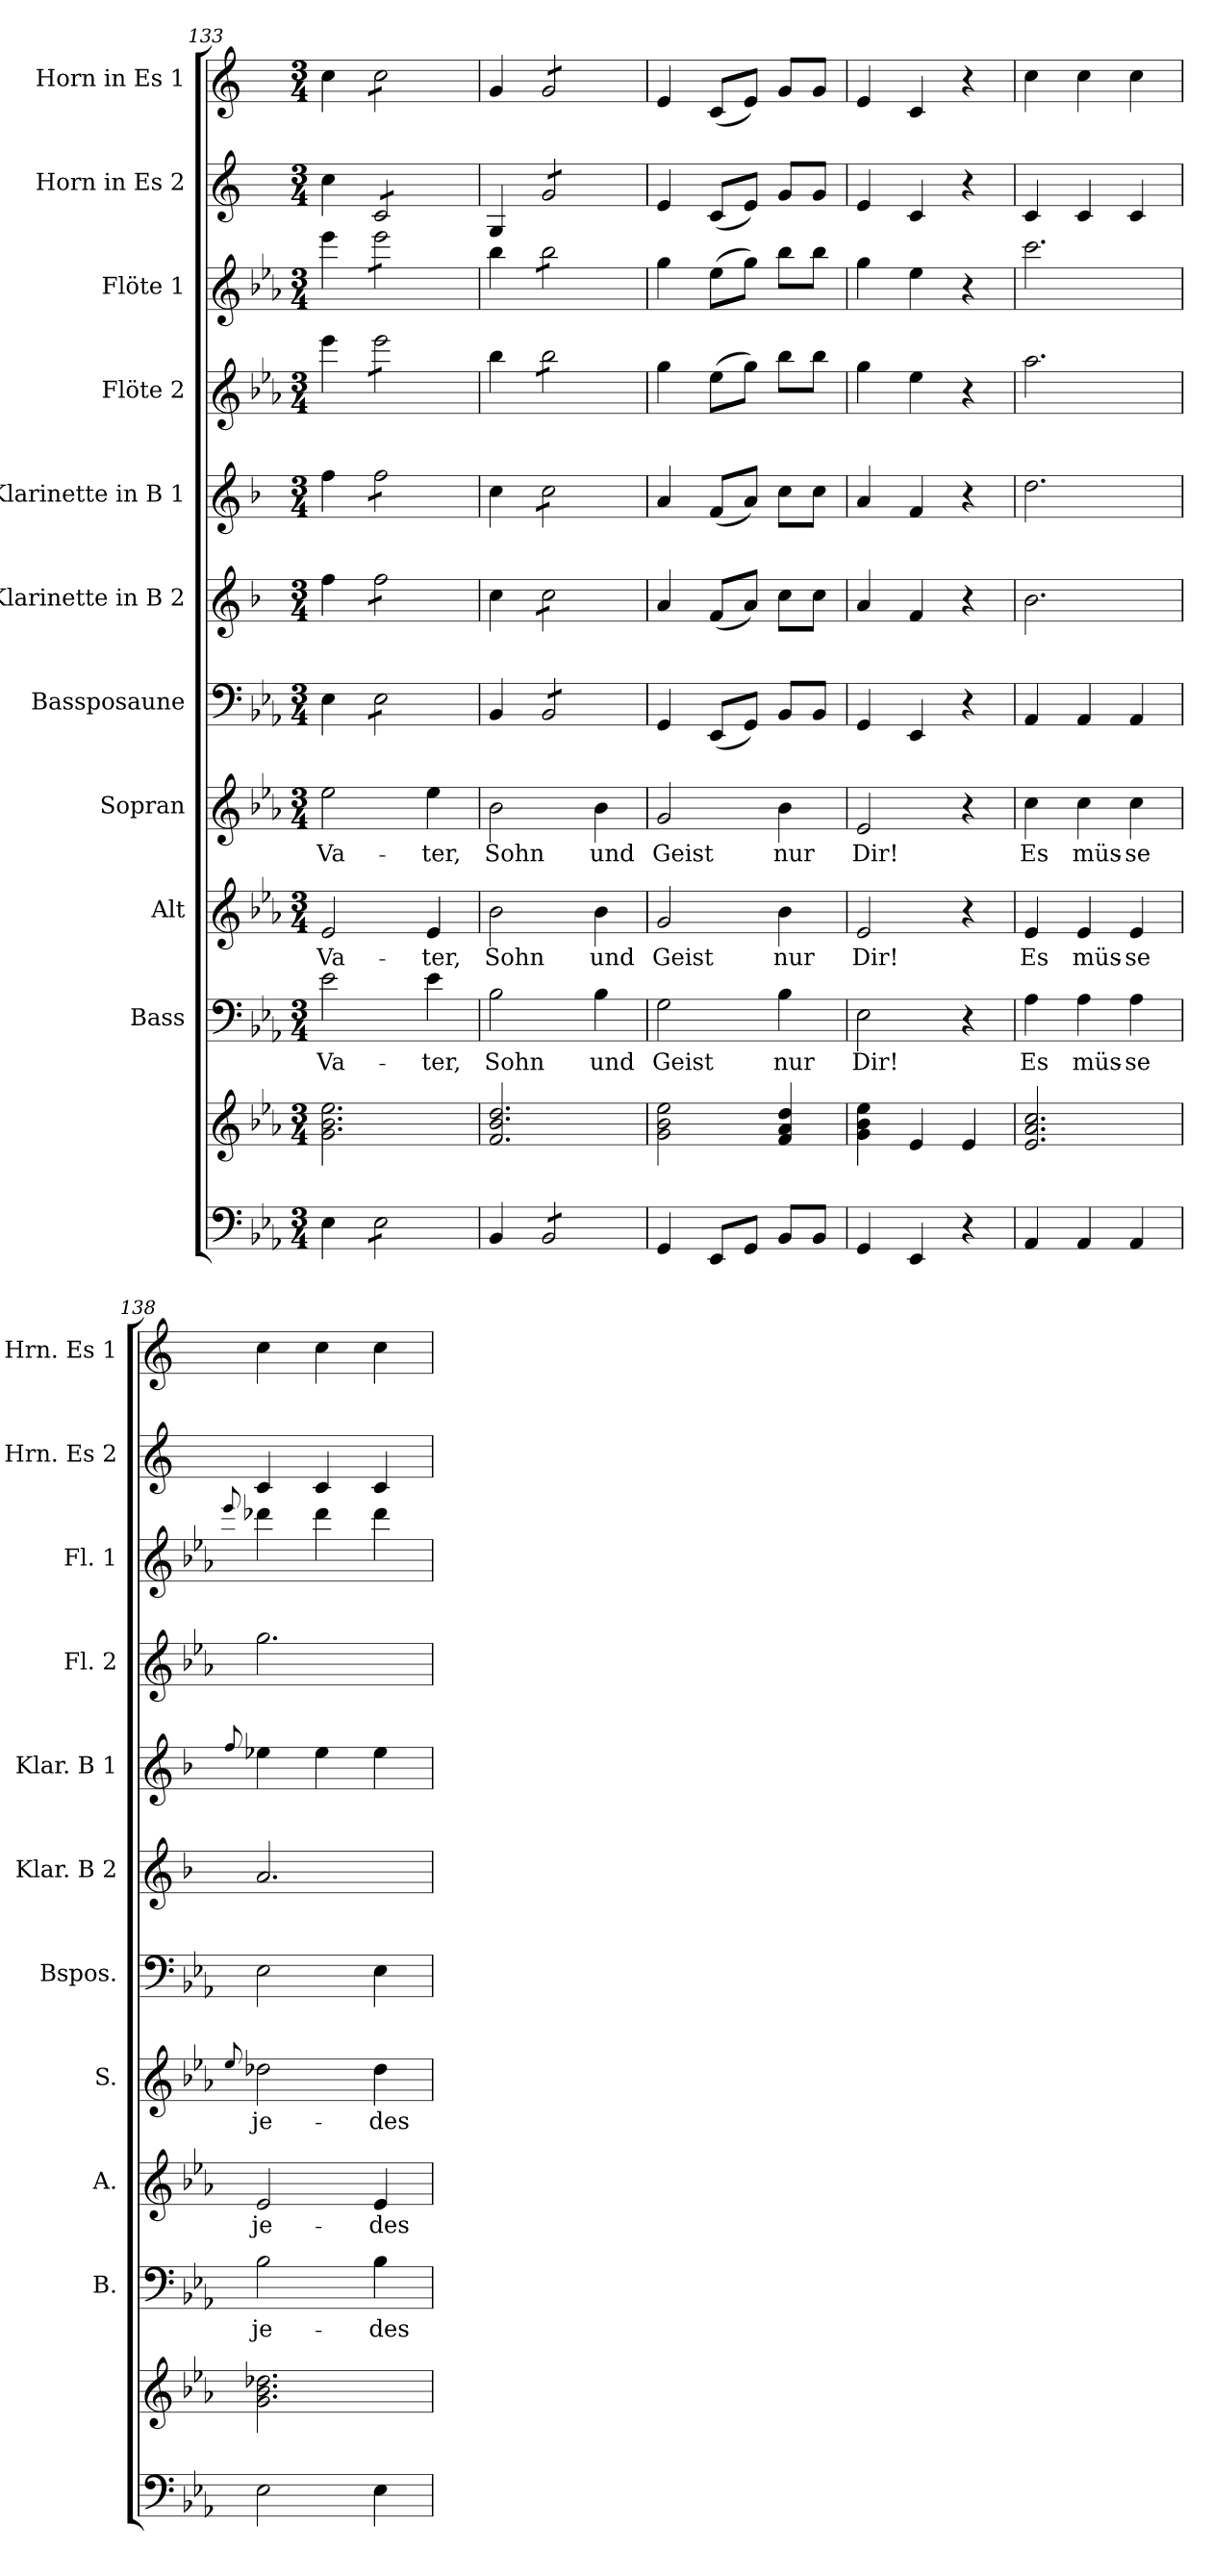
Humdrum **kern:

**kern	**kern	**kern	**text	**kern	**text	**kern	**text	**kern	**kern	**kern	**kern	**kern	**kern	**kern
*part11	*part11	*part10	*part10	*part9	*part9	*part8	*part8	*part7	*part6	*part5	*part4	*part3	*part2	*part1
*staff12	*staff11	*staff10	*staff10	*staff9	*staff9	*staff8	*staff8	*staff7	*staff6	*staff5	*staff4	*staff3	*staff2	*staff1
*	*	*I"Bass	*	*I"Alt	*	*I"Sopran	*	*I"Bassposaune	*I"Klarinette in B 2	*I"Klarinette in B 1	*I"Flöte 2	*I"Flöte 1	*I"Horn in Es 2	*I"Horn in Es 1
*	*	*I'B.	*	*I'A.	*	*I'S.	*	*I'Bspos.	*I'Klar. B 2	*I'Klar. B 1	*I'Fl. 2	*I'Fl. 1	*I'Hrn. Es 2	*I'Hrn. Es 1
*clefF4	*clefG2	*clefF4	*	*clefG2	*	*clefG2	*	*clefF4	*clefG2	*clefG2	*clefG2	*clefG2	*clefG2	*clefG2
*	*	*	*	*	*	*	*	*	*ITrd1c2	*ITrd1c2	*	*	*ITrd5c9	*ITrd5c9
*k[b-e-a-]	*k[b-e-a-]	*k[b-e-a-]	*	*k[b-e-a-]	*	*k[b-e-a-]	*	*k[b-e-a-]	*k[b-e-a-]	*k[b-e-a-]	*k[b-e-a-]	*k[b-e-a-]	*k[b-e-a-]	*k[b-e-a-]
*E-:	*E-:	*E-:	*	*E-:	*	*E-:	*	*E-:	*E-:	*E-:	*E-:	*E-:	*E-:	*E-:
*M3/4	*M3/4	*M3/4	*	*M3/4	*	*M3/4	*	*M3/4	*M3/4	*M3/4	*M3/4	*M3/4	*M3/4	*M3/4
=133	=133	=133	=133	=133	=133	=133	=133	=133	=133	=133	=133	=133	=133	=133
!	!	!	!LO:LY:b	!	!LO:LY:b	!	!LO:LY:b	!	!	!	!	!	!	!
4E-\	2.g\ 2.b-\ 2.ee-\	2e-\	Va-	2e-/	Va-	2ee-\	Va-	4E-\	4ee-\	4ee-\	4eee-\	4eee-\	4e-\	4e-\
*tremolo	*	*	*	*	*	*	*	*	*	*	*	*	*	*
*	*	*	*	*	*	*	*	*tremolo	*	*	*	*	*	*
*	*	*	*	*	*	*	*	*	*tremolo	*	*	*	*	*
*	*	*	*	*	*	*	*	*	*	*tremolo	*	*	*	*
*	*	*	*	*	*	*	*	*	*	*	*tremolo	*	*	*
*	*	*	*	*	*	*	*	*	*	*	*	*tremolo	*	*
*	*	*	*	*	*	*	*	*	*	*	*	*	*tremolo	*
*	*	*	*	*	*	*	*	*	*	*	*	*	*	*tremolo
8E-\L	.	.	.	.	.	.	.	8E-\L	8ee-\L	8ee-\L	8eee-\L	8eee-\L	8E-/L	8e-\L
8E-\	.	.	.	.	.	.	.	8E-\	8ee-\	8ee-\	8eee-\	8eee-\	8E-/	8e-\
!	!	!	!LO:LY:b	!	!LO:LY:b	!	!LO:LY:b	!	!	!	!	!	!	!
8E-\	.	4e-\	-ter,	4e-/	-ter,	4ee-\	-ter,	8E-\	8ee-\	8ee-\	8eee-\	8eee-\	8E-/	8e-\
8E-\J	.	.	.	.	.	.	.	8E-\J	8ee-\J	8ee-\J	8eee-\J	8eee-\J	8E-/J	8e-\J
*	*	*	*	*	*	*	*	*	*	*	*	*	*	*Xtremolo
*	*	*	*	*	*	*	*	*	*	*	*	*	*Xtremolo	*
*	*	*	*	*	*	*	*	*	*	*	*	*Xtremolo	*	*
*	*	*	*	*	*	*	*	*	*	*	*Xtremolo	*	*	*
*	*	*	*	*	*	*	*	*	*	*Xtremolo	*	*	*	*
*	*	*	*	*	*	*	*	*	*Xtremolo	*	*	*	*	*
*	*	*	*	*	*	*	*	*Xtremolo	*	*	*	*	*	*
*Xtremolo	*	*	*	*	*	*	*	*	*	*	*	*	*	*
=134	=134	=134	=134	=134	=134	=134	=134	=134	=134	=134	=134	=134	=134	=134
!	!	!	!LO:LY:b	!	!LO:LY:b	!	!LO:LY:b	!	!	!	!	!	!	!
4BB-/	2.f/ 2.b-/ 2.dd/	2B-\	Sohn	2b-\	Sohn	2b-\	Sohn	4BB-/	4b-\	4b-\	4bb-\	4bb-\	4BB-/	4B-/
*tremolo	*	*	*	*	*	*	*	*	*	*	*	*	*	*
*	*	*	*	*	*	*	*	*tremolo	*	*	*	*	*	*
*	*	*	*	*	*	*	*	*	*tremolo	*	*	*	*	*
*	*	*	*	*	*	*	*	*	*	*tremolo	*	*	*	*
*	*	*	*	*	*	*	*	*	*	*	*tremolo	*	*	*
*	*	*	*	*	*	*	*	*	*	*	*	*tremolo	*	*
*	*	*	*	*	*	*	*	*	*	*	*	*	*tremolo	*
*	*	*	*	*	*	*	*	*	*	*	*	*	*	*tremolo
8BB-/L	.	.	.	.	.	.	.	8BB-/L	8b-\L	8b-\L	8bb-\L	8bb-\L	8B-/L	8B-/L
8BB-/	.	.	.	.	.	.	.	8BB-/	8b-\	8b-\	8bb-\	8bb-\	8B-/	8B-/
!	!	!	!LO:LY:b	!	!LO:LY:b	!	!LO:LY:b	!	!	!	!	!	!	!
8BB-/	.	4B-\	und	4b-\	und	4b-\	und	8BB-/	8b-\	8b-\	8bb-\	8bb-\	8B-/	8B-/
8BB-/J	.	.	.	.	.	.	.	8BB-/J	8b-\J	8b-\J	8bb-\J	8bb-\J	8B-/J	8B-/J
*	*	*	*	*	*	*	*	*	*	*	*	*	*	*Xtremolo
*	*	*	*	*	*	*	*	*	*	*	*	*	*Xtremolo	*
*	*	*	*	*	*	*	*	*	*	*	*	*Xtremolo	*	*
*	*	*	*	*	*	*	*	*	*	*	*Xtremolo	*	*	*
*	*	*	*	*	*	*	*	*	*	*Xtremolo	*	*	*	*
*	*	*	*	*	*	*	*	*	*Xtremolo	*	*	*	*	*
*	*	*	*	*	*	*	*	*Xtremolo	*	*	*	*	*	*
*Xtremolo	*	*	*	*	*	*	*	*	*	*	*	*	*	*
=135	=135	=135	=135	=135	=135	=135	=135	=135	=135	=135	=135	=135	=135	=135
!	!	!	!LO:LY:b	!	!LO:LY:b	!	!LO:LY:b	!	!	!	!	!	!	!
4GG/	2g\ 2b-\ 2ee-\	2G\	Geist	2g/	Geist	2g/	Geist	4GG/	4g/	4g/	4gg\	4gg\	4G/	4G/
8EE-/L	.	.	.	.	.	.	.	(<8EE-/L	(<8e-/L	(<8e-/L	(>8ee-\L	(>8ee-\L	(<8E-/L	(<8E-/L
8GG/J	.	.	.	.	.	.	.	8GG/J)	8g/J)	8g/J)	8gg\J)	8gg\J)	8G/J)	8G/J)
!	!	!	!LO:LY:b	!	!LO:LY:b	!	!LO:LY:b	!	!	!	!	!	!	!
8BB-/L	4f/ 4a-/ 4dd/	4B-\	nur	4b-\	nur	4b-\	nur	8BB-/L	8b-\L	8b-\L	8bb-\L	8bb-\L	8B-/L	8B-/L
8BB-/J	.	.	.	.	.	.	.	8BB-/J	8b-\J	8b-\J	8bb-\J	8bb-\J	8B-/J	8B-/J
!!LO:PB:g=z
=136	=136	=136	=136	=136	=136	=136	=136	=136	=136	=136	=136	=136	=136	=136
!	!	!	!LO:LY:b	!	!LO:LY:b	!	!LO:LY:b	!	!	!	!	!	!	!
4GG/	4g\ 4b-\ 4ee-\	2E-\	Dir!	2e-/	Dir!	2e-/	Dir!	4GG/	4g/	4g/	4gg\	4gg\	4G/	4G/
4EE-/	4e-/	.	.	.	.	.	.	4EE-/	4e-/	4e-/	4ee-\	4ee-\	4E-/	4E-/
4r	4e-/	4r	.	4r	.	4r	.	4r	4r	4r	4r	4r	4r	4r
=137	=137	=137	=137	=137	=137	=137	=137	=137	=137	=137	=137	=137	=137	=137
!	!	!	!LO:LY:b	!	!LO:LY:b	!	!LO:LY:b	!	!	!	!	!	!	!
4AA-/	2.e-/ 2.a-/ 2.cc/	4A-\	Es	4e-/	Es	4cc\	Es	4AA-/	2.a-\	2.cc\	2.aa-\	2.ccc\	4E-/	4e-\
!	!	!	!LO:LY:b	!	!LO:LY:b	!	!LO:LY:b	!	!	!	!	!	!	!
4AA-/	.	4A-\	müs-	4e-/	müs-	4cc\	müs-	4AA-/	.	.	.	.	4E-/	4e-\
!	!	!	!LO:LY:b	!	!LO:LY:b	!	!LO:LY:b	!	!	!	!	!	!	!
4AA-/	.	4A-\	-se	4e-/	-se	4cc\	-se	4AA-/	.	.	.	.	4E-/	4e-\
=138	=138	=138	=138	=138	=138	=138	=138	=138	=138	=138	=138	=138	=138	=138
.	.	.	.	.	.	8qqee-/	.	.	.	8qqee-/	.	8qqeee-/	.	.
!	!	!	!LO:LY:b	!	!LO:LY:b	!	!LO:LY:b	!	!	!	!	!	!	!
2E-\	2.g\ 2.b-\ 2.dd-X\	2B-\	je-	2e-/	je-	2dd-X\	je-	2E-\	2.g/	4dd-X\	2.gg\	4ddd-X\	4E-/	4e-\
.	.	.	.	.	.	.	.	.	.	4dd-\	.	4ddd-\	4E-/	4e-\
!	!	!	!LO:LY:b	!	!LO:LY:b	!	!LO:LY:b	!	!	!	!	!	!	!
4E-\	.	4B-\	-des	4e-/	-des	4dd-\	-des	4E-\	.	4dd-\	.	4ddd-\	4E-/	4e-\
=	=	=	=	=	=	=	=	=	=	=	=	=	=	=
*-	*-	*-	*-	*-	*-	*-	*-	*-	*-	*-	*-	*-	*-	*-
